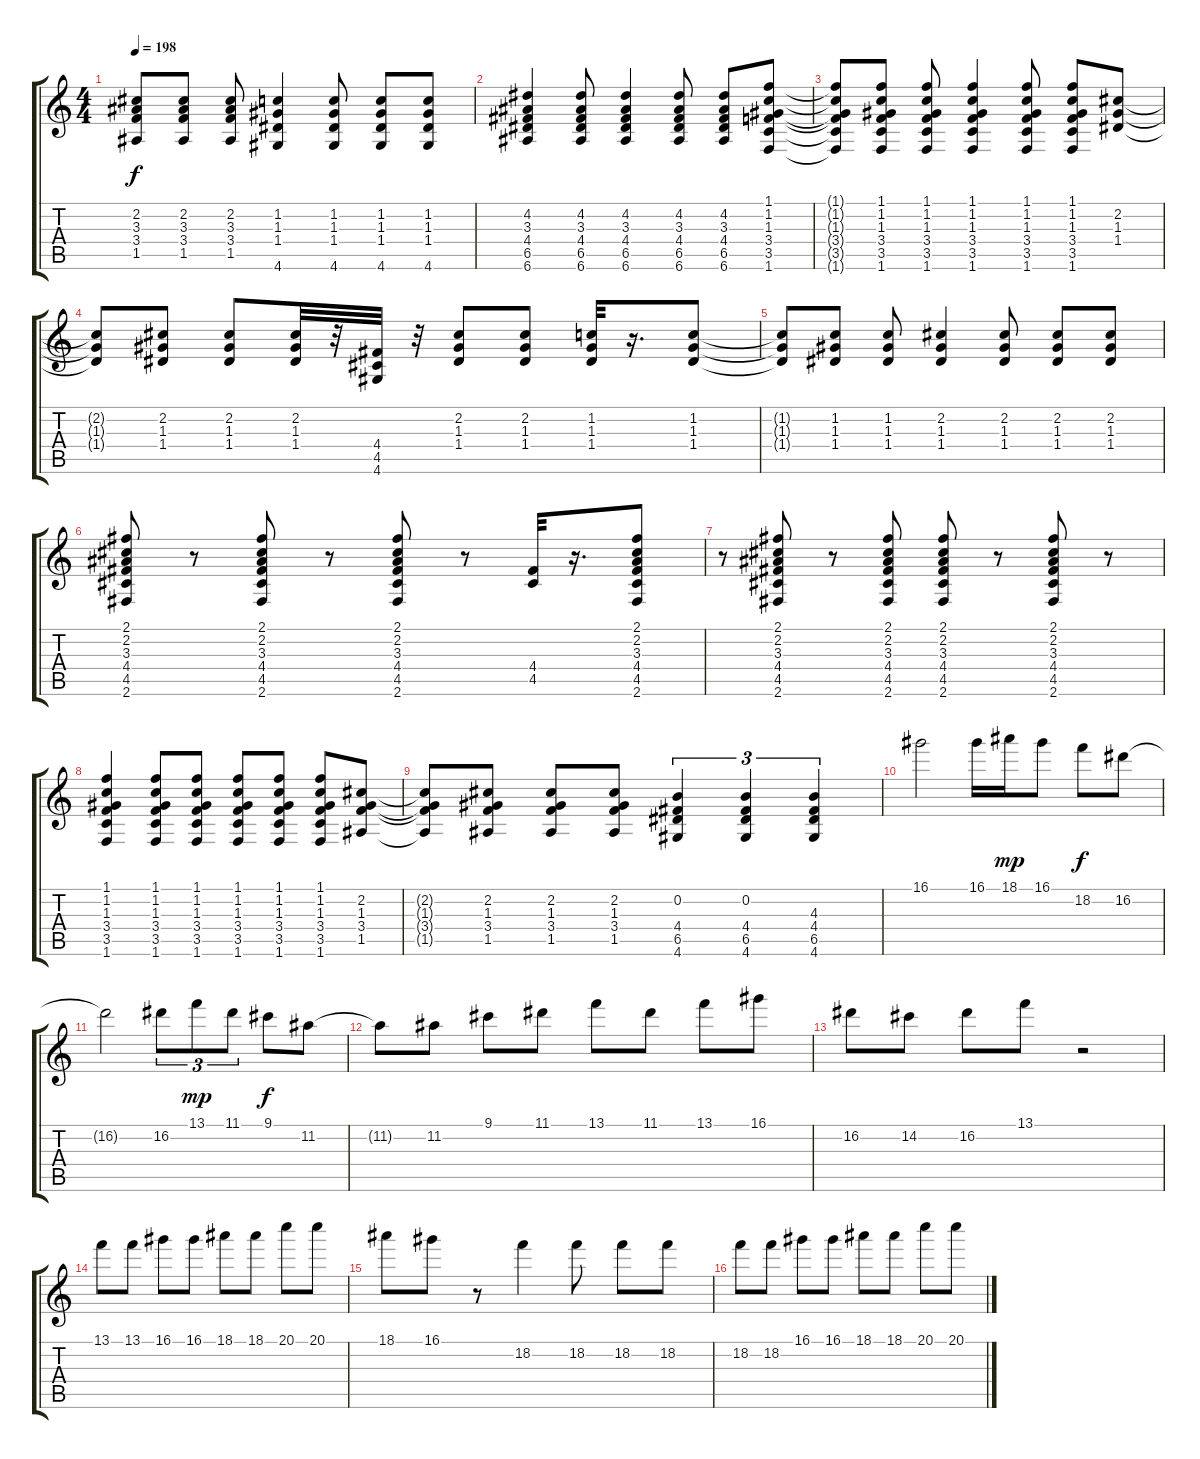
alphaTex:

\track "" {instrument acousticguitarsteel}
\staff {score tabs}
\tuning (E4 B3 G3 D3 A2 E2) {hide}
\ts (4 4)
\tempo 198
\clef g2
\ks c
(2.2{t} 3.3{t} 3.4{t} 1.5{t}).8{dy f} (2.2 3.3 3.4 1.5).8 (2.2 3.3 3.4 1.5).8 (1.2 1.3 1.4 4.6).4 (1.2 1.3 1.4 4.6).8 (1.2 1.3 1.4 4.6).8 (1.2 1.3 1.4 4.6).8 |
(4.2 3.3 4.4 6.5 6.6).4 (4.2 3.3 4.4 6.5 6.6).8 (4.2 3.3 4.4 6.5 6.6).4 (4.2 3.3 4.4 6.5 6.6).8 (4.2 3.3 4.4 6.5 6.6).8 (1.1 1.2 1.3 3.4 3.5 1.6).8 |
(1.1{t} 1.2{t} 1.3{t} 3.4{t} 3.5{t} 1.6{t}).8 (1.1 1.2 1.3 3.4 3.5 1.6).8 (1.1 1.2 1.3 3.4 3.5 1.6).8 (1.1 1.2 1.3 3.4 3.5 1.6).4 (1.1 1.2 1.3 3.4 3.5 1.6).8 (1.1 1.2 1.3 3.4 3.5 1.6).8 (2.2 1.3 1.4).8 |
(2.2{t} 1.3{t} 1.4{t}).8 (2.2 1.3 1.4).8 (2.2 1.3 1.4).8 (2.2 1.3 1.4).32 r.32 (4.4 4.5 4.6).32 r.32 (2.2 1.3 1.4).8 (2.2 1.3 1.4).8 (1.2 1.3 1.4).32 r.16{d} (1.2 1.3 1.4).8 |
(1.2{t} 1.3{t} 1.4{t}).8 (1.2 1.3 1.4).8 (1.2 1.3 1.4).8 (2.2 1.3 1.4).4 (2.2 1.3 1.4).8 (2.2 1.3 1.4).8 (2.2 1.3 1.4).8 |
(2.1 2.2 3.3 4.4 4.5 2.6).8 r.8 (2.1 2.2 3.3 4.4 4.5 2.6).8 r.8 (2.1 2.2 3.3 4.4 4.5 2.6).8 r.8 (4.4 4.5).32 r.16{d} (2.1 2.2 3.3 4.4 4.5 2.6).8 |
r.8 (2.1 2.2 3.3 4.4 4.5 2.6).8 r.8 (2.1 2.2 3.3 4.4 4.5 2.6).8 (2.1 2.2 3.3 4.4 4.5 2.6).8 r.8 (2.1 2.2 3.3 4.4 4.5 2.6).8 r.8 |
(1.1 1.2 1.3 3.4 3.5 1.6).4 (1.1 1.2 1.3 3.4 3.5 1.6).8 (1.1 1.2 1.3 3.4 3.5 1.6).8 (1.1 1.2 1.3 3.4 3.5 1.6).8 (1.1 1.2 1.3 3.4 3.5 1.6).8 (1.1 1.2 1.3 3.4 3.5 1.6).8 (2.2 1.3 3.4 1.5).8 |
(2.2{t} 1.3{t} 3.4{t} 1.5{t}).8 (2.2 1.3 3.4 1.5).8 (2.2 1.3 3.4 1.5).8 (2.2 1.3 3.4 1.5).8 (0.2 4.4 6.5 4.6).4{tu (3 2)} (0.2 4.4 6.5 4.6).4{tu (3 2)} (4.3 4.4 6.5 4.6).4{tu (3 2)} |
16.1.2 16.1.16 18.1.16{dy mp} 16.1.8 18.2.8{dy f} 16.2.8 |
16.2{t}.2 16.2.8{tu (3 2)} 13.1.8{tu (3 2) dy mp} 11.1.8{tu (3 2)} 9.1.8{dy f} 11.2.8 |
11.2{t}.8 11.2.8 9.1.8 11.1.8 13.1.8 11.1.8 13.1.8 16.1.8 |
16.2.8 14.2.8 16.2.8 13.1.8 r.2 |
13.1.8 13.1.8 16.1.8 16.1.8 18.1.8 18.1.8 20.1.8 20.1.8 |
18.1.8 16.1.8 r.8 18.2.4 18.2.8 18.2.8 18.2.8 |
18.2.8 18.2.8 16.1.8 16.1.8 18.1.8 18.1.8 20.1.8 20.1.8
